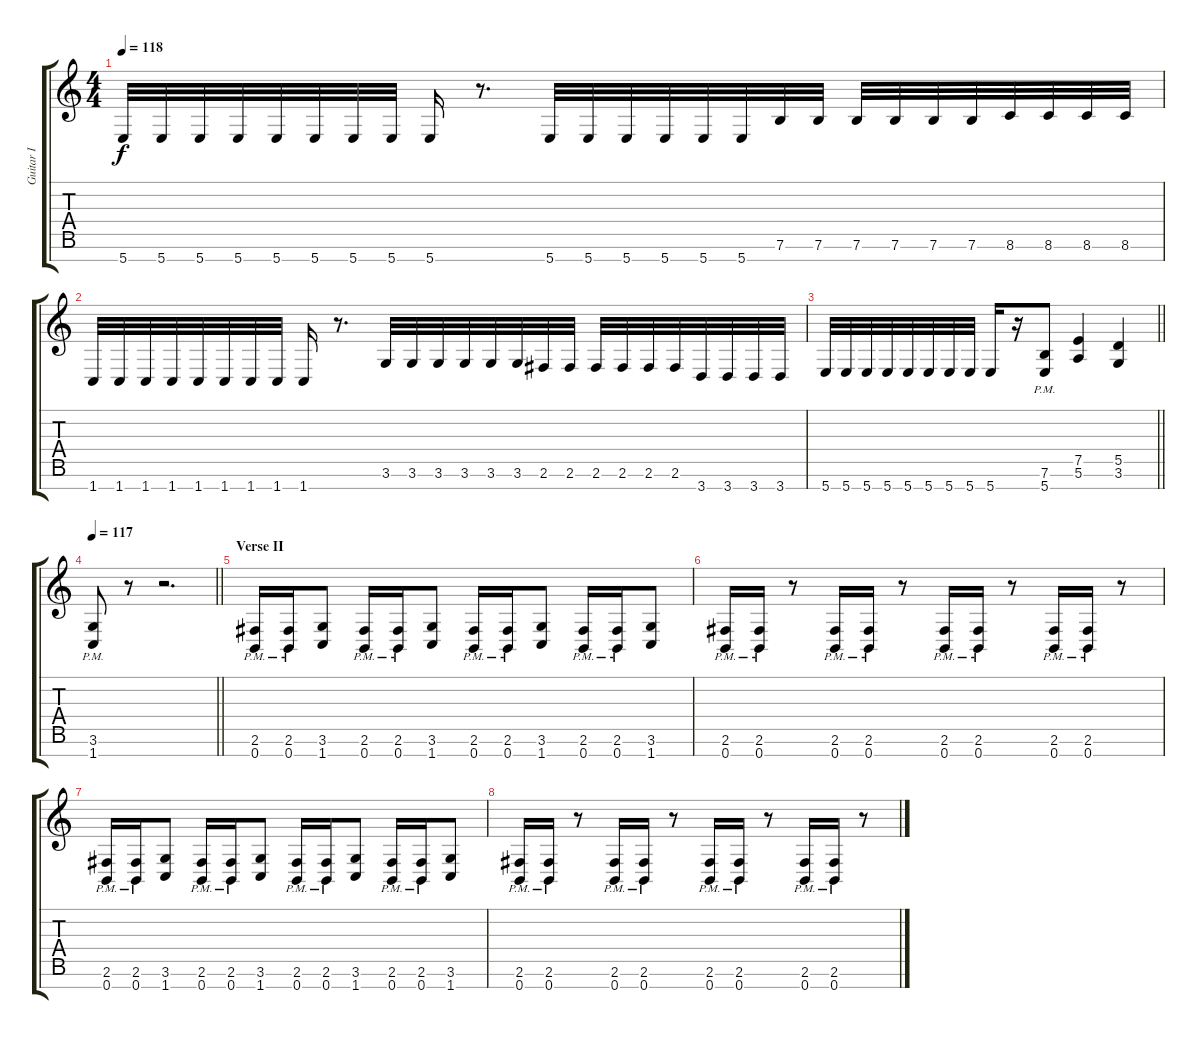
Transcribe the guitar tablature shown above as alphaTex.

\track ("Guitar I" "Guitar I") {instrument overdrivenguitar}
\staff {score tabs}
\tuning (E4 B3 G3 D3 A2 E2 B1) {hide}
\ts (4 4)
\tempo 118
\clef g2
\ks c
5.7.32{dy f} 5.7.32 5.7.32 5.7.32 5.7.32 5.7.32 5.7.32 5.7.32 5.7.16 r.8{d} 5.7.32 5.7.32 5.7.32 5.7.32 5.7.32 5.7.32 7.6.32 7.6.32 7.6.32 7.6.32 7.6.32 7.6.32 8.6.32 8.6.32 8.6.32 8.6.32 |
1.7.32 1.7.32 1.7.32 1.7.32 1.7.32 1.7.32 1.7.32 1.7.32 1.7.16 r.8{d} 3.6.32 3.6.32 3.6.32 3.6.32 3.6.32 3.6.32 2.6.32 2.6.32 2.6.32 2.6.32 2.6.32 2.6.32 3.7.32 3.7.32 3.7.32 3.7.32 |
\barLineRight lightlight
5.7.32 5.7.32 5.7.32 5.7.32 5.7.32 5.7.32 5.7.32 5.7.32 5.7.16 r.16 (7.6{pm} 5.7{pm}).8 (7.5 5.6).4 (5.5 3.6).4 |
\tempo 117
\barLineRight lightlight
(3.6{pm} 1.7{pm}).8 r.8 r.2{d} |
\section ("" "Verse II")
(2.6{pm} 0.7{pm}).16 (2.6{pm} 0.7{pm}).16 (3.6 1.7).8 (2.6{pm} 0.7{pm}).16 (2.6{pm} 0.7{pm}).16 (3.6 1.7).8 (2.6{pm} 0.7{pm}).16 (2.6{pm} 0.7{pm}).16 (3.6 1.7).8 (2.6{pm} 0.7{pm}).16 (2.6{pm} 0.7{pm}).16 (3.6 1.7).8 |
(2.6{pm} 0.7{pm}).16 (2.6{pm} 0.7{pm}).16 r.8 (2.6{pm} 0.7{pm}).16 (2.6{pm} 0.7{pm}).16 r.8 (2.6{pm} 0.7{pm}).16 (2.6{pm} 0.7{pm}).16 r.8 (2.6{pm} 0.7{pm}).16 (2.6{pm} 0.7{pm}).16 r.8 |
(2.6{pm} 0.7{pm}).16 (2.6{pm} 0.7{pm}).16 (3.6 1.7).8 (2.6{pm} 0.7{pm}).16 (2.6{pm} 0.7{pm}).16 (3.6 1.7).8 (2.6{pm} 0.7{pm}).16 (2.6{pm} 0.7{pm}).16 (3.6 1.7).8 (2.6{pm} 0.7{pm}).16 (2.6{pm} 0.7{pm}).16 (3.6 1.7).8 |
(2.6{pm} 0.7{pm}).16 (2.6{pm} 0.7{pm}).16 r.8 (2.6{pm} 0.7{pm}).16 (2.6{pm} 0.7{pm}).16 r.8 (2.6{pm} 0.7{pm}).16 (2.6{pm} 0.7{pm}).16 r.8 (2.6{pm} 0.7{pm}).16 (2.6{pm} 0.7{pm}).16 r.8
